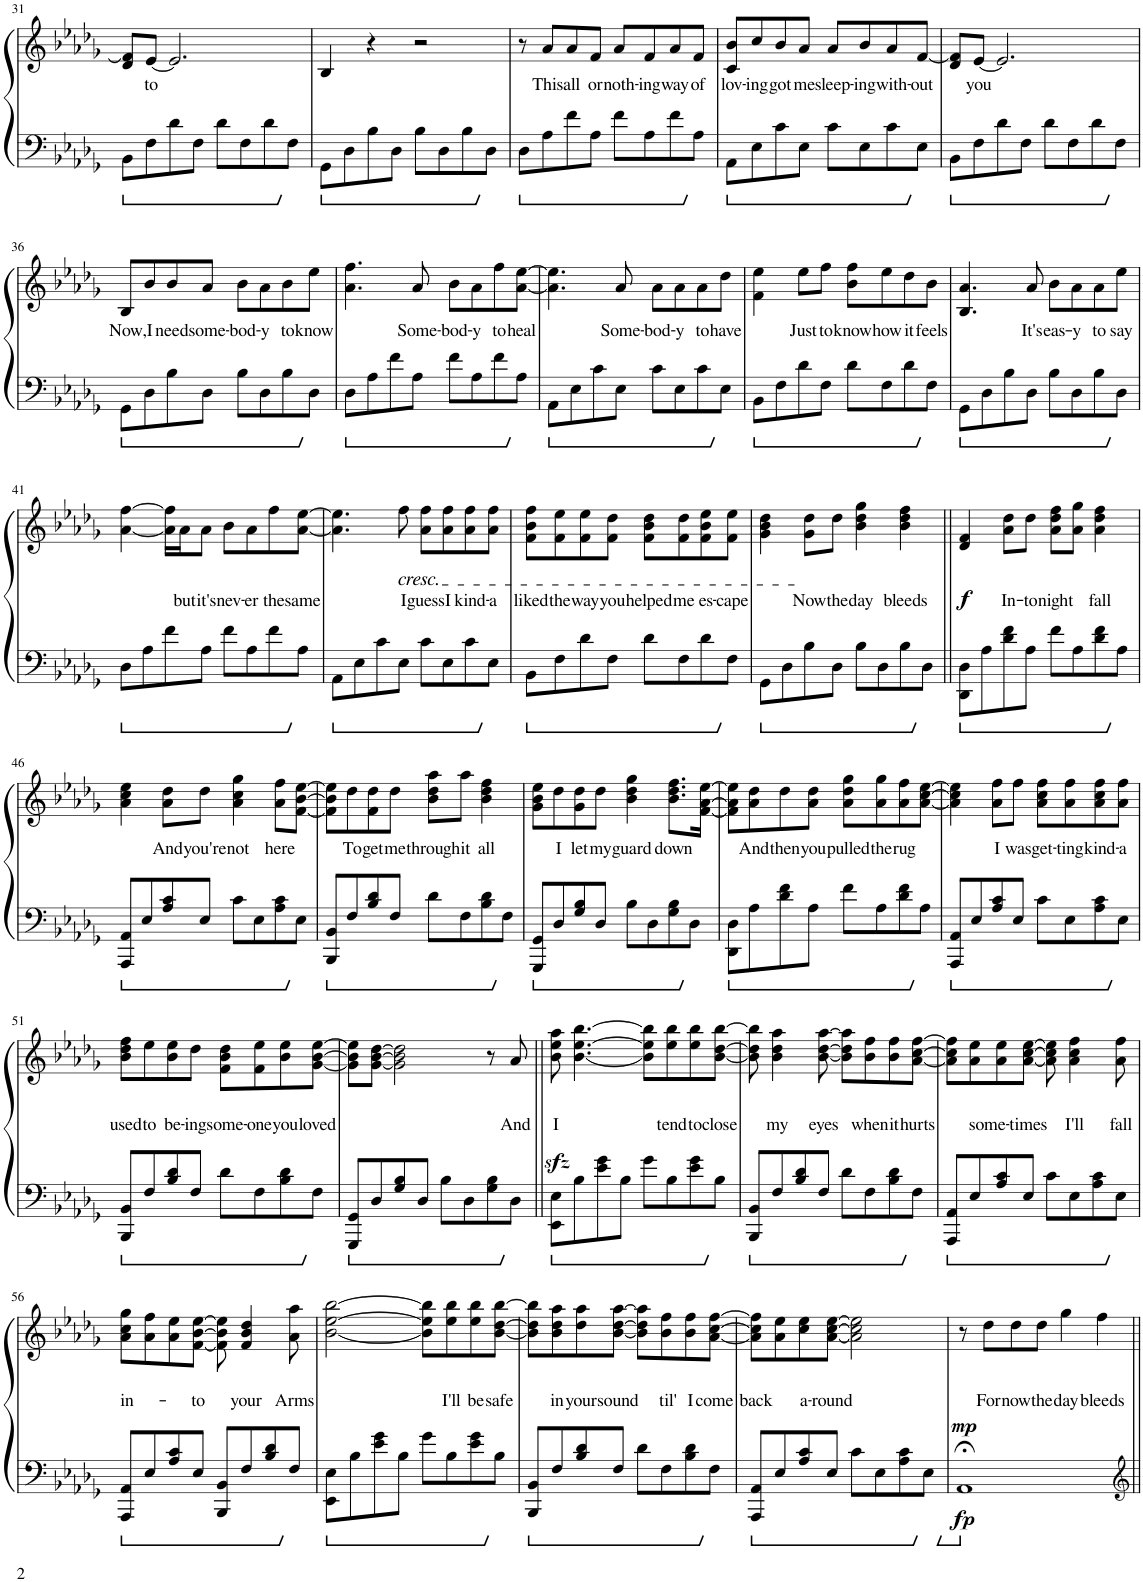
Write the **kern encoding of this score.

**kern	**kern	**text	**dynam
*part1	*part1	*part1	*part1
*staff2	*staff1	*staff1	*staff1/2
*I"Piano	*	*	*
*I'Pno.	*	*	*
!!LO:PB:g=z
*clefF4	*clefG2	*	*
*k[b-e-a-d-g-]	*k[b-e-a-d-g-]	*	*
*M4/4	*M4/4	*	*
=31	=31	=31	=31
8BB-\L	8d-/ 8f/]L	.	.
!	!	!LO:LY:b	!
8F\	[8e-/J	to	.
8d-\	2.e-/]	.	.
8F\J	.	.	.
8d-\L	.	.	.
8F\	.	.	.
8d-\	.	.	.
8F\J	.	.	.
=32	=32	=32	=32
8GG-\L	4B-/	.	.
8D-\	.	.	.
8B-\	4r	.	.
8D-\J	.	.	.
8B-\L	2r	.	.
8D-\	.	.	.
8B-\	.	.	.
8D-\J	.	.	.
=33	=33	=33	=33
8D-\L	8r	.	.
!	!	!LO:LY:b	!
8A-\	8a-/L	This	.
!	!	!LO:LY:b	!
8f\	8a-/	all	.
!	!	!LO:LY:b	!
8A-\J	8f/J	or	.
!	!	!LO:LY:b	!
8f\L	8a-/L	noth-	.
!	!	!LO:LY:b	!
8A-\	8f/	-ing	.
!	!	!LO:LY:b	!
8f\	8a-/	way	.
!	!	!LO:LY:b	!
8A-\J	8f/J	of	.
=34	=34	=34	=34
!	!	!LO:LY:b	!
8AA-\L	8c/ 8b-/L	lov-	.
!	!	!LO:LY:b	!
8E-\	8cc/	-ing	.
!	!	!LO:LY:b	!
8c\	8b-/	got	.
!	!	!LO:LY:b	!
8E-\J	8a-/J	me	.
!	!	!LO:LY:b	!
8c\L	8a-/L	sleep-	.
!	!	!LO:LY:b	!
8E-\	8b-/	-ing	.
!	!	!LO:LY:b	!
8c\	8a-/	with-	.
!	!	!LO:LY:b	!
8E-\J	[8f/J	-out	.
=35	=35	=35	=35
8BB-\L	8d-/ 8f/]L	.	.
!	!	!LO:LY:b	!
8F\	[8e-/J	you	.
8d-\	2.e-/]	.	.
8F\J	.	.	.
8d-\L	.	.	.
8F\	.	.	.
8d-\	.	.	.
8F\J	.	.	.
!!LO:LB:g=z
=36	=36	=36	=36
!	!	!LO:LY:b	!
8GG-\L	8B-/L	Now,	.
!	!	!LO:LY:b	!
8D-\	8b-/	I	.
!	!	!LO:LY:b	!
8B-\	8b-/	need	.
!	!	!LO:LY:b	!
8D-\J	8a-/J	some-	.
!	!	!LO:LY:b	!
8B-\L	8b-\L	-bod-	.
!	!	!LO:LY:b	!
8D-\	8a-\	-y	.
!	!	!LO:LY:b	!
8B-\	8b-\	to	.
!	!	!LO:LY:b	!
8D-\J	8ee-\J	know	.
=37	=37	=37	=37
8D-\L	4.a-\ 4.ff\	.	.
8A-\	.	.	.
8f\	.	.	.
!	!	!LO:LY:b	!
8A-\J	8a-/	Some-	.
!	!	!LO:LY:b	!
8f\L	8b-\L	-bod-	.
!	!	!LO:LY:b	!
8A-\	8a-\	-y	.
!	!	!LO:LY:b	!
8f\	8ff\	to	.
!	!	!LO:LY:b	!
8A-\J	[8a-\ [8ee-\J	heal	.
=38	=38	=38	=38
8AA-\L	4.a-\] 4.ee-\]	.	.
8E-\	.	.	.
8c\	.	.	.
!	!	!LO:LY:b	!
8E-\J	8a-/	Some-	.
!	!	!LO:LY:b	!
8c\L	8a-\L	-bod-	.
!	!	!LO:LY:b	!
8E-\	8a-\	-y	.
!	!	!LO:LY:b	!
8c\	8a-\	to	.
!	!	!LO:LY:b	!
8E-\J	8dd-\J	have	.
=39	=39	=39	=39
8BB-\L	4f\ 4ee-\	.	.
8F\	.	.	.
!	!	!LO:LY:b	!
8d-\	8ee-\L	Just	.
!	!	!LO:LY:b	!
8F\J	8ff\J	to	.
!	!	!LO:LY:b	!
8d-\L	8b-\ 8ff\L	know	.
!	!	!LO:LY:b	!
8F\	8ee-\	how	.
!	!	!LO:LY:b	!
8d-\	8dd-\	it	.
!	!	!LO:LY:b	!
8F\J	8b-\J	feels	.
=40	=40	=40	=40
8GG-\L	4.B-/ 4.a-/	.	.
8D-\	.	.	.
8B-\	.	.	.
!	!	!LO:LY:b	!
8D-\J	8a-/	It's	.
!	!	!LO:LY:b	!
8B-\L	8b-\L	eas-	.
!	!	!LO:LY:b	!
8D-\	8a-\	-y	.
!	!	!LO:LY:b	!
8B-\	8a-\	to	.
!	!	!LO:LY:b	!
8D-\J	8ee-\J	say	.
!!LO:LB:g=z
=41	=41	=41	=41
8D-\L	[4a-\ [4ff\	.	.
8A-\	.	.	.
8f\	16a-\] 16ff\]LL	.	.
!	!	!LO:LY:b	!
.	16a-\J	but	.
!	!	!LO:LY:b	!
8A-\J	8a-\J	it's	.
!	!	!LO:LY:b	!
8f\L	8b-\L	nev-	.
!	!	!LO:LY:b	!
8A-\	8a-\	-er	.
!	!	!LO:LY:b	!
8f\	8ff\	the	.
!	!	!LO:LY:b	!
8A-\J	[8a-\ [8ee-\J	same	.
=42	=42	=42	=42
8AA-\L	4.a-\] 4.ee-\]	.	.
8E-\	.	.	.
8c\	.	.	.
!	!LO:TX:b:i:t=cresc.	!	!
!	!	!LO:LY:b	!
8E-\J	8ff\	I	.
!	!	!LO:LY:b	!
8c\L	8a-\ 8ff\L	guess	.
!	!	!LO:LY:b	!
8E-\	8a-\ 8ff\	I	.
!	!	!LO:LY:b	!
8c\	8a-\ 8ff\	kind-	.
!	!	!LO:LY:b	!
8E-\J	8a-\ 8ff\J	-a	.
=43	=43	=43	=43
!	!	!LO:LY:b	!
8BB-\L	8f\ 8b-\ 8ff\L	liked	.
!	!	!LO:LY:b	!
8F\	8f\ 8ee-\	the	.
!	!	!LO:LY:b	!
8d-\	8f\ 8ee-\	way	.
!	!	!LO:LY:b	!
8F\J	8f\ 8dd-\J	you	.
!	!	!LO:LY:b	!
8d-\L	8f\ 8b-\ 8dd-\L	helped	.
!	!	!LO:LY:b	!
8F\	8f\ 8dd-\	me	.
!	!	!LO:LY:b	!
8d-\	8f\ 8b-\ 8ee-\	es-	.
!	!	!LO:LY:b	!
8F\J	8f\ 8ee-\J	-cape	.
=44	=44	=44	=44
8GG-\L	4g-\ 4b-\ 4dd-\	.	.
8D-\	.	.	.
!	!	!LO:LY:b	!
8B-\	8g-\ 8dd-\L	Now	.
!	!	!LO:LY:b	!
8D-\J	8dd-\J	the	.
!	!	!LO:LY:b	!
8B-\L	4b-\ 4dd-\ 4gg-\	day	.
8D-\	.	.	.
!	!	!LO:LY:b	!
8B-\	4b-\ 4dd-\ 4ff\	bleeds	.
8D-\J	.	.	.
=45||	=45||	=45||	=45||
!	!	!	!LO:DY:b
8DD-\ 8D-\L	4d-/ 4f/	.	f
8A-\	.	.	.
!	!	!LO:LY:b	!
8d-\ 8f\	8a-\ 8dd-\L	In-	.
!	!	!LO:LY:b	!
8A-\J	8dd-\J	-to	.
!	!	!LO:LY:b	!
8f\L	8a-\ 8dd-\ 8ff\L	night	.
8A-\	8a-\ 8gg-\J	.	.
!	!	!LO:LY:b	!
8d-\ 8f\	4a-\ 4dd-\ 4ff\	fall	.
8A-\J	.	.	.
!!LO:LB:g=z
=46	=46	=46	=46
8AAA-/ 8AA-/L	4a-\ 4cc\ 4ee-\	.	.
8E-/	.	.	.
!	!	!LO:LY:b	!
8A-/ 8c/	8a-\ 8dd-\L	And	.
!	!	!LO:LY:b	!
8E-/J	8dd-\J	you're	.
!	!	!LO:LY:b	!
8c\L	4a-\ 4cc\ 4gg-\	not	.
8E-\	.	.	.
!	!	!LO:LY:b	!
8A-\ 8c\	8a-\ 8ff\L	here	.
8E-\J	[8f\ [8b-\ [8ee-\J	.	.
=47	=47	=47	=47
8BBB-/ 8BB-/L	8f\] 8b-\] 8ee-\]L	.	.
!	!	!LO:LY:b	!
8F/	8dd-\	To	.
!	!	!LO:LY:b	!
8B-/ 8d-/	8f\ 8dd-\	get	.
!	!	!LO:LY:b	!
8F/J	8dd-\J	me	.
!	!	!LO:LY:b	!
8d-\L	8b-\ 8dd-\ 8aa-\L	through	.
!	!	!LO:LY:b	!
8F\	8aa-\J	it	.
!	!	!LO:LY:b	!
8B-\ 8d-\	4b-\ 4dd-\ 4ff\	all	.
8F\J	.	.	.
=48	=48	=48	=48
8GGG-/ 8GG-/L	8g-\ 8b-\ 8ee-\L	.	.
!	!	!LO:LY:b	!
8D-/	8dd-\	I	.
!	!	!LO:LY:b	!
8G-/ 8B-/	8g-\ 8dd-\	let	.
!	!	!LO:LY:b	!
8D-/J	8dd-\J	my	.
!	!	!LO:LY:b	!
8B-\L	4b-\ 4dd-\ 4gg-\	guard	.
8D-\	.	.	.
!	!	!LO:LY:b	!
8G-\ 8B-\	8.b-\ 8.dd-\ 8.ff\L	down	.
8D-\J	.	.	.
.	[16f\ [16a-\ [16ee-\Jk	.	.
=49	=49	=49	=49
8DD-\ 8D-\L	8f\] 8a-\] 8ee-\]L	.	.
!	!	!LO:LY:b	!
8A-\	8a-\ 8dd-\	And	.
!	!	!LO:LY:b	!
8d-\ 8f\	8dd-\	then	.
!	!	!LO:LY:b	!
8A-\J	8a-\ 8dd-\J	you	.
!	!	!LO:LY:b	!
8f\L	8a-\ 8dd-\ 8gg-\L	pulled	.
!	!	!LO:LY:b	!
8A-\	8a-\ 8gg-\	the	.
!	!	!LO:LY:b	!
8d-\ 8f\	8a-\ 8ff\	rug	.
8A-\J	[8a-\ [8cc\ [8ee-\J	.	.
=50	=50	=50	=50
8AAA-/ 8AA-/L	4a-\] 4cc\] 4ee-\]	.	.
8E-/	.	.	.
!	!	!LO:LY:b	!
8A-/ 8c/	8a-\ 8ff\L	I	.
!	!	!LO:LY:b	!
8E-/J	8ff\J	was	.
!	!	!LO:LY:b	!
8c\L	8a-\ 8cc\ 8ff\L	get-	.
!	!	!LO:LY:b	!
8E-\	8a-\ 8ff\	-ting	.
!	!	!LO:LY:b	!
8A-\ 8c\	8a-\ 8cc\ 8ff\	kind-	.
!	!	!LO:LY:b	!
8E-\J	8a-\ 8ff\J	-a	.
!!LO:LB:g=z
=51	=51	=51	=51
!	!	!LO:LY:b	!
8BBB-/ 8BB-/L	8b-\ 8dd-\ 8ff\L	used	.
!	!	!LO:LY:b	!
8F/	8ee-\	to	.
!	!	!LO:LY:b	!
8B-/ 8d-/	8b-\ 8ee-\	be-	.
!	!	!LO:LY:b	!
8F/J	8dd-\J	-ing	.
!	!	!LO:LY:b	!
8d-\L	8f\ 8b-\ 8dd-\L	some-	.
!	!	!LO:LY:b	!
8F\	8f\ 8ee-\	-one	.
!	!	!LO:LY:b	!
8B-\ 8d-\	8b-\ 8ee-\	you	.
!	!	!LO:LY:b	!
8F\J	[8g-\ [8b-\ [8ee-\J	loved	.
=52	=52	=52	=52
8GGG-/ 8GG-/L	8g-\] 8b-\] 8ee-\]L	.	.
8D-/	[8g-\ [8b-\ [8dd-\J	.	.
8G-/ 8B-/	2g-\] 2b-\] 2dd-\]	.	.
8D-/J	.	.	.
8B-\L	.	.	.
8D-\	.	.	.
8G-\ 8B-\	8r	.	.
!	!	!LO:LY:b	!
8D-\J	8a-/	And	.
=53||	=53||	=53||	=53||
!	!	!LO:LY:b	!
8EE-\ 8E-\L	8b-\zz< 8ee-\zz< 8aa-\zz<	I	.
8B-\	[4.b-\ [4.ee-\ [4.bb-\	.	.
8e-\ 8g-\	.	.	.
8B-\J	.	.	.
8g-\L	8b-\] 8ee-\] 8bb-\]L	.	.
!	!	!LO:LY:b	!
8B-\	8ee-\ 8bb-\	tend	.
!	!	!LO:LY:b	!
8e-\ 8g-\	8ee-\ 8bb-\	to	.
!	!	!LO:LY:b	!
8B-\J	[8b-\ [8dd-\ [8bb-\J	close	.
=54	=54	=54	=54
8BBB-/ 8BB-/L	8b-\] 8dd-\] 8bb-\]	.	.
!	!	!LO:LY:b	!
8F/	4b-\ 4dd-\ 4aa-\	my	.
8B-/ 8d-/	.	.	.
!	!	!LO:LY:b	!
8F/J	[8b-\ [8dd-\ [8aa-\	eyes	.
8d-\L	8b-\] 8dd-\] 8aa-\]L	.	.
!	!	!LO:LY:b	!
8F\	8b-\ 8ff\	when	.
!	!	!LO:LY:b	!
8B-\ 8d-\	8b-\ 8ff\	it	.
!	!	!LO:LY:b	!
8F\J	[8a-\ [8cc\ [8ff\J	hurts	.
=55	=55	=55	=55
8AAA-/ 8AA-/L	8a-\] 8cc\] 8ff\]L	.	.
!	!	!LO:LY:b	!
8E-/	8a-\ 8ee-\	some-	.
8A-/ 8c/	8a-\ 8ee-\	.	.
!	!	!LO:LY:b	!
8E-/J	[8a-\ [8cc\ [8ee-\J	times	.
8c\L	8a-\] 8cc\] 8ee-\]	.	.
!	!	!LO:LY:b	!
8E-\	4a-\ 4cc\ 4ff\	I'll	.
8A-\ 8c\	.	.	.
!	!	!LO:LY:b	!
8E-\J	8a-\ 8ff\	fall	.
!!LO:LB:g=z
=56	=56	=56	=56
!	!	!LO:LY:b	!
8AAA-/ 8AA-/L	8a-\ 8cc\ 8gg-\L	in-	.
8E-/	8a-\ 8ff\	.	.
8A-/ 8c/	8a-\ 8ee-\	.	.
!	!	!LO:LY:b	!
8E-/J	[8f\ [8b-\ [8ee-\J	to	.
8BBB-/ 8BB-/L	8f\] 8b-\] 8ee-\]	.	.
!	!	!LO:LY:b	!
8F/	4f/ 4b-/ 4dd-/	your	.
8B-/ 8d-/	.	.	.
!	!	!LO:LY:b	!
8F/J	8a-\ 8aa-\	Arms	.
=57	=57	=57	=57
8EE-\ 8E-\L	[2b-\ [2ee-\ [2bb-\	.	.
8B-\	.	.	.
8e-\ 8g-\	.	.	.
8B-\J	.	.	.
8g-\L	8b-\] 8ee-\] 8bb-\]L	.	.
!	!	!LO:LY:b	!
8B-\	8ee-\ 8bb-\	I'll	.
!	!	!LO:LY:b	!
8e-\ 8g-\	8ee-\ 8bb-\	be	.
!	!	!LO:LY:b	!
8B-\J	[8b-\ [8dd-\ [8bb-\J	safe	.
=58	=58	=58	=58
8BBB-/ 8BB-/L	8b-\] 8dd-\] 8bb-\]L	.	.
!	!	!LO:LY:b	!
8F/	8b-\ 8dd-\ 8aa-\	in	.
!	!	!LO:LY:b	!
8B-/ 8d-/	8dd-\ 8aa-\	your	.
!	!	!LO:LY:b	!
8F/J	[8b-\ [8dd-\ [8aa-\J	sound	.
8d-\L	8b-\] 8dd-\] 8aa-\]L	.	.
!	!	!LO:LY:b	!
8F\	8b-\ 8ff\	til'	.
!	!	!LO:LY:b	!
8B-\ 8d-\	8b-\ 8ff\	I	.
!	!	!LO:LY:b	!
8F\J	[8a-\ [8cc\ [8ff\J	come	.
=59	=59	=59	=59
!	!	!LO:LY:b	!
8AAA-/ 8AA-/L	8a-\] 8cc\] 8ff\]L	back	.
8E-/	8a-\ 8ee-\	.	.
!	!	!LO:LY:b	!
8A-/ 8c/	8cc\ 8ee-\	a-	.
!	!	!LO:LY:b	!
8E-/J	[8a-\ [8cc\ [8ee-\J	-round	.
8c\L	2a-\] 2cc\] 2ee-\]	.	.
8E-\	.	.	.
8A-\ 8c\	.	.	.
8E-\J	.	.	.
=60	=60	=60	=60
!	!	!	!LO:DY:b=2
!	!	!	!LO:DY:n=1:b
1AA-;<	8r	.	fp mp
!	!	!LO:LY:b	!
.	8dd-\L	For	.
!	!	!LO:LY:b	!
.	8dd-\	now	.
!	!	!LO:LY:b	!
.	8dd-\J	the	.
!	!	!LO:LY:b	!
.	4gg-\	day	.
!	!	!LO:LY:b	!
.	4ff\	bleeds	.
=||	=||	=||	=||
*-	*-	*-	*-
